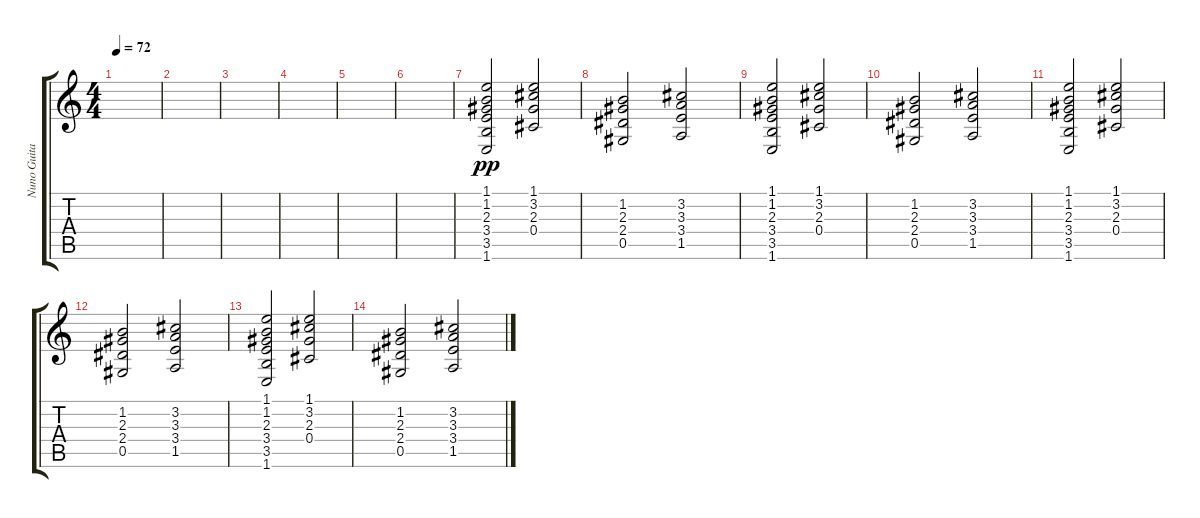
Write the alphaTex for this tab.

\track ("Nuno Guitar" "Nuno Guita") {instrument acousticguitarnylon}
\staff {score tabs}
\tuning (Eb4 Bb3 Gb3 Db3 Ab2 Eb2) {hide}
\ts (4 4)
\tempo 72
\clef g2
\ks c
|
|
|
|
|
|
(1.1 1.2 2.3 3.4 3.5 1.6).2{dy pp volume 7 instrument acousticguitarsteel} (1.1 3.2 2.3 0.4).2 |
(1.2 2.3 2.4 0.5).2 (3.2 3.3 3.4 1.5).2 |
(1.1 1.2 2.3 3.4 3.5 1.6).2 (1.1 3.2 2.3 0.4).2 |
(1.2 2.3 2.4 0.5).2 (3.2 3.3 3.4 1.5).2 |
(1.1 1.2 2.3 3.4 3.5 1.6).2 (1.1 3.2 2.3 0.4).2 |
(1.2 2.3 2.4 0.5).2 (3.2 3.3 3.4 1.5).2 |
(1.1 1.2 2.3 3.4 3.5 1.6).2 (1.1 3.2 2.3 0.4).2 |
(1.2 2.3 2.4 0.5).2 (3.2 3.3 3.4 1.5).2
